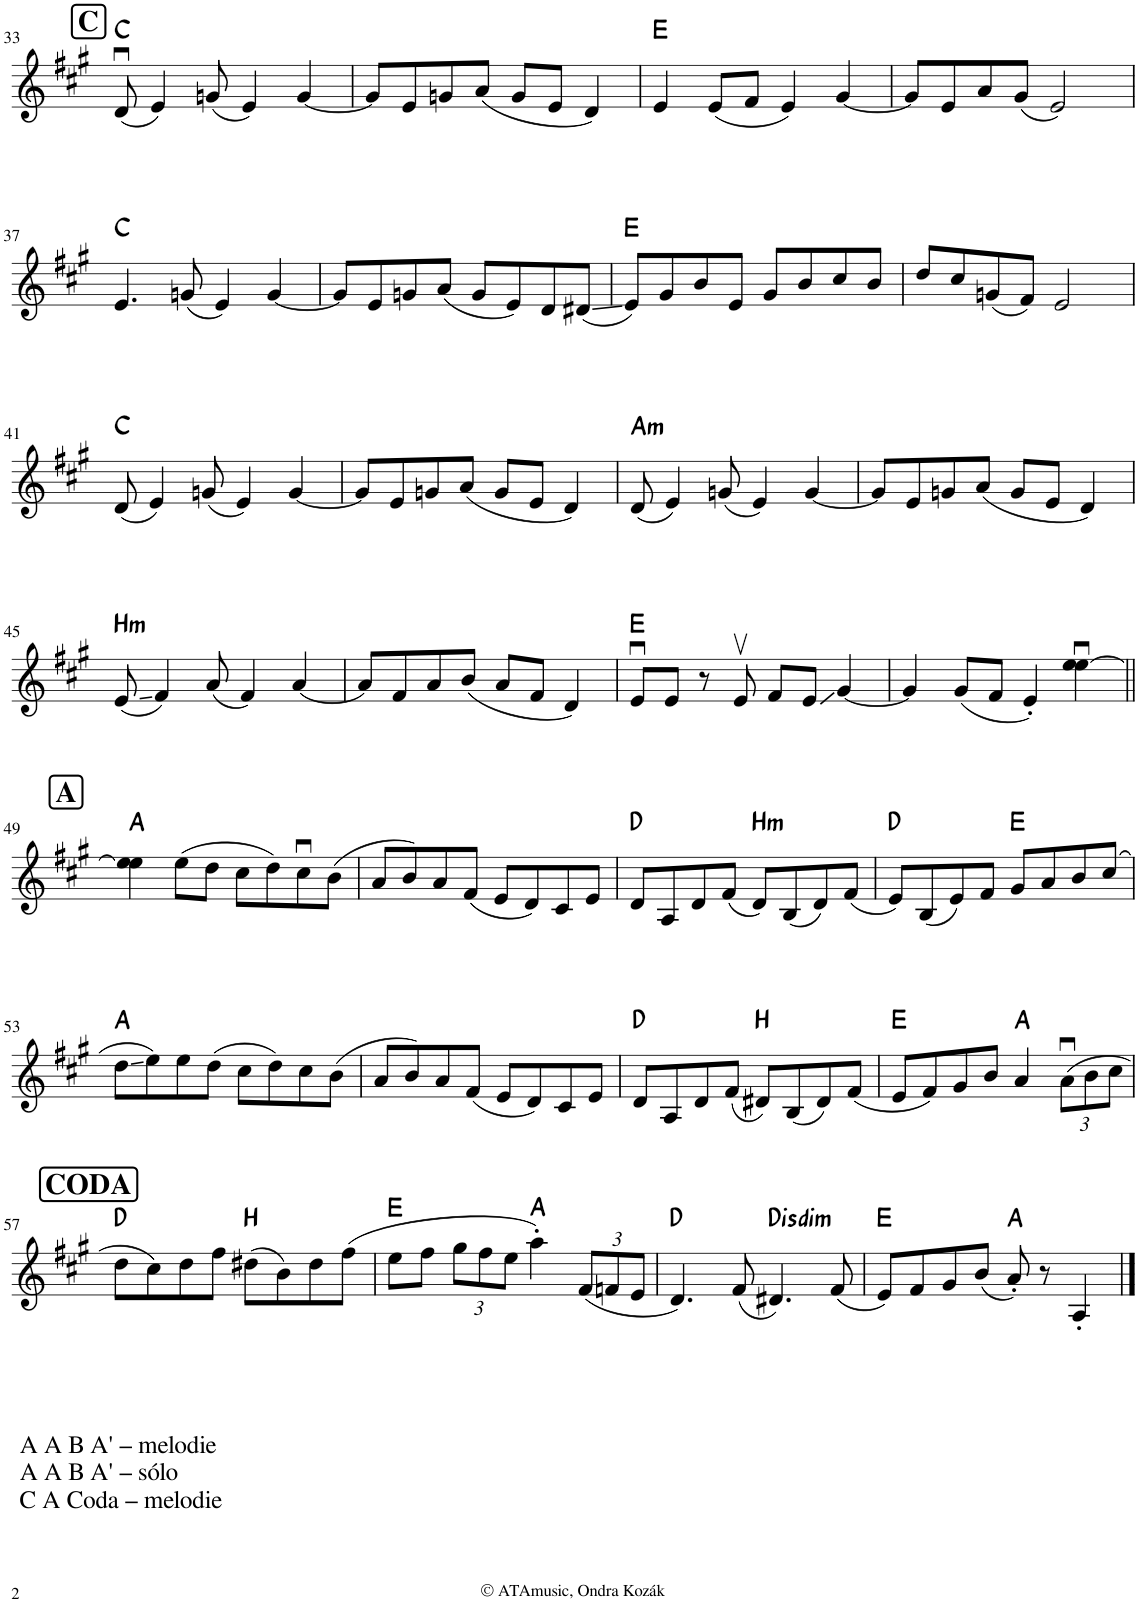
**kern	**harte
*part1	*part1
*staff1	*
*I"G1	*
*I'G1	*
!!LO:PB:g=z
*clefG2	*
*k[f#c#g#]	*
*M4/4	*
!!LO:REH:place=s1:a:B:cj:fs=14:t=C
=33	=33
(8du/	C:maj
4e/)	.
(8gn/	.
4e/)	.
[4g/	.
=34	=34
8g/L]	.
8e/	.
8gn/	.
(8a/J	.
8g/L	.
8e/J	.
4d/)	.
=35	=35
4e/	E:maj
(8e/L	.
8f#/J	.
4e/)	.
[4g#/	.
=36	=36
8g#/L]	.
8e/	.
8a/	.
(8g#/J	.
2e/)	.
!!LO:LB:g=z
=37	=37
4.e/	C:maj
(8gn/	.
4e/)	.
[4g/	.
=38	=38
8g/L]	.
8e/	.
8gn/	.
(8a/J	.
8g/L	.
8e/)	.
8d/	.
(8d#X/J	.
=39	=39
8e/L)	E:maj
8g#/	.
8b/	.
8e/J	.
8g#/L	.
8b/	.
8cc#/	.
8b/J	.
=40	=40
8dd/L	.
8cc#/	.
(8gn/	.
8f#/J)	.
2e/	.
!!LO:LB:g=z
=41	=41
(8d/	C:maj
4e/)	.
(8gn/	.
4e/)	.
[4g/	.
=42	=42
8g/L]	.
8e/	.
8gn/	.
(8a/J	.
8g/L	.
8e/J	.
4d/)	.
=43	=43
!	!LO:H:kt=m
(8d/	A:min
4e/)	.
(8gn/	.
4e/)	.
[4g/	.
=44	=44
8g/L]	.
8e/	.
8gn/	.
(8a/J	.
8g/L	.
8e/J	.
4d/)	.
!!LO:LB:g=z
=45	=45
!	!LO:H:kt=m
(8e/	B:min
4f#/)	.
(8a/	.
4f#/)	.
[4a/	.
=46	=46
8a/L]	.
8f#/	.
8a/	.
(8b/J	.
8a/L	.
8f#/J	.
4d/)	.
=47	=47
8eu/L	E:maj
8e/J	.
8r	.
8ev/	.
8f#/L	.
8e/J	.
[4g#/	.
=48	=48
4g#/]	.
(8g#/L	.
8f#/J	.
4e'/)	.
[4ee\u 4ee\u	.
!!LO:LB:g=z
!!LO:REH:place=s1:a:B:cj:fs=14:t=A
=49||	=49||
4ee\] 4ee\	A:maj
(8ee\L	.
8dd\J	.
8cc#\L	.
8dd\)	.
8cc#u\	.
(8b\J	.
=50	=50
8a/L	.
8b/)	.
8a/	.
(8f#/J	.
8e/L	.
8d/)	.
8c#/	.
8e/J	.
=51	=51
8d/L	D:maj
8A/	.
8d/	.
(8f#/J	.
!	!LO:H:kt=m
8d/L)	B:min
(8B/	.
8d/)	.
(8f#/J	.
=52	=52
8e/L)	D:maj
(8B/	.
8e/)	.
8f#/J	.
8g#/L	E:maj
8a/	.
8b/	.
(8cc#/J	.
!!LO:LB:g=z
=53	=53
8dd\L	A:maj
8ee\)	.
8ee\	.
(8dd\J	.
8cc#\L	.
8dd\)	.
8cc#\	.
(8b\J	.
=54	=54
8a/L	.
8b/)	.
8a/	.
(8f#/J	.
8e/L	.
8d/)	.
8c#/	.
8e/J	.
=55	=55
8d/L	D:maj
8A/	.
8d/	.
(8f#/J	.
8d#X/L)	B:maj
(8B/	.
8d#/)	.
(8f#/J	.
=56	=56
8e/L	E:maj
8f#/)	.
8g#/	.
8b/J	.
4a/	A:maj
*Xbrackettup	*
(12au\L	.
12b\	.
12cc#\J	.
!!LO:LB:g=z
!!LO:REH:place=s1:a:B:cj:fs=14:t=CODA
=57	=57
!LO:TX:b:t=A A B A' – melodie	!
!LO:TX:b:t=A A B A' – sólo	!
!LO:TX:b:t=C A Coda – melodie	!
8dd\L	D:maj
8cc#\)	.
8dd\	.
8ff#\J	.
(8dd#X\L	B:maj
8b\)	.
8dd#\	.
(8ff#\J	.
=58	=58
8ee\L	E:maj
8ff#\J	.
12gg#\L	.
12ff#\	.
12ee\J	.
4aa'\)	A:maj
(12f#/L	.
12fn/	.
12e/J	.
=59	=59
4.d/)	D:maj
(8f#/	.
!	!LO:H:kt=dim
4.d#X/)	D#:dim
(8f#/	.
=60	=60
8e/L)	E:maj
8f#/	.
8g#/	.
(8b/J	.
8a'/)	A:maj
8r	.
4A'/	.
==	==
*-	*-
